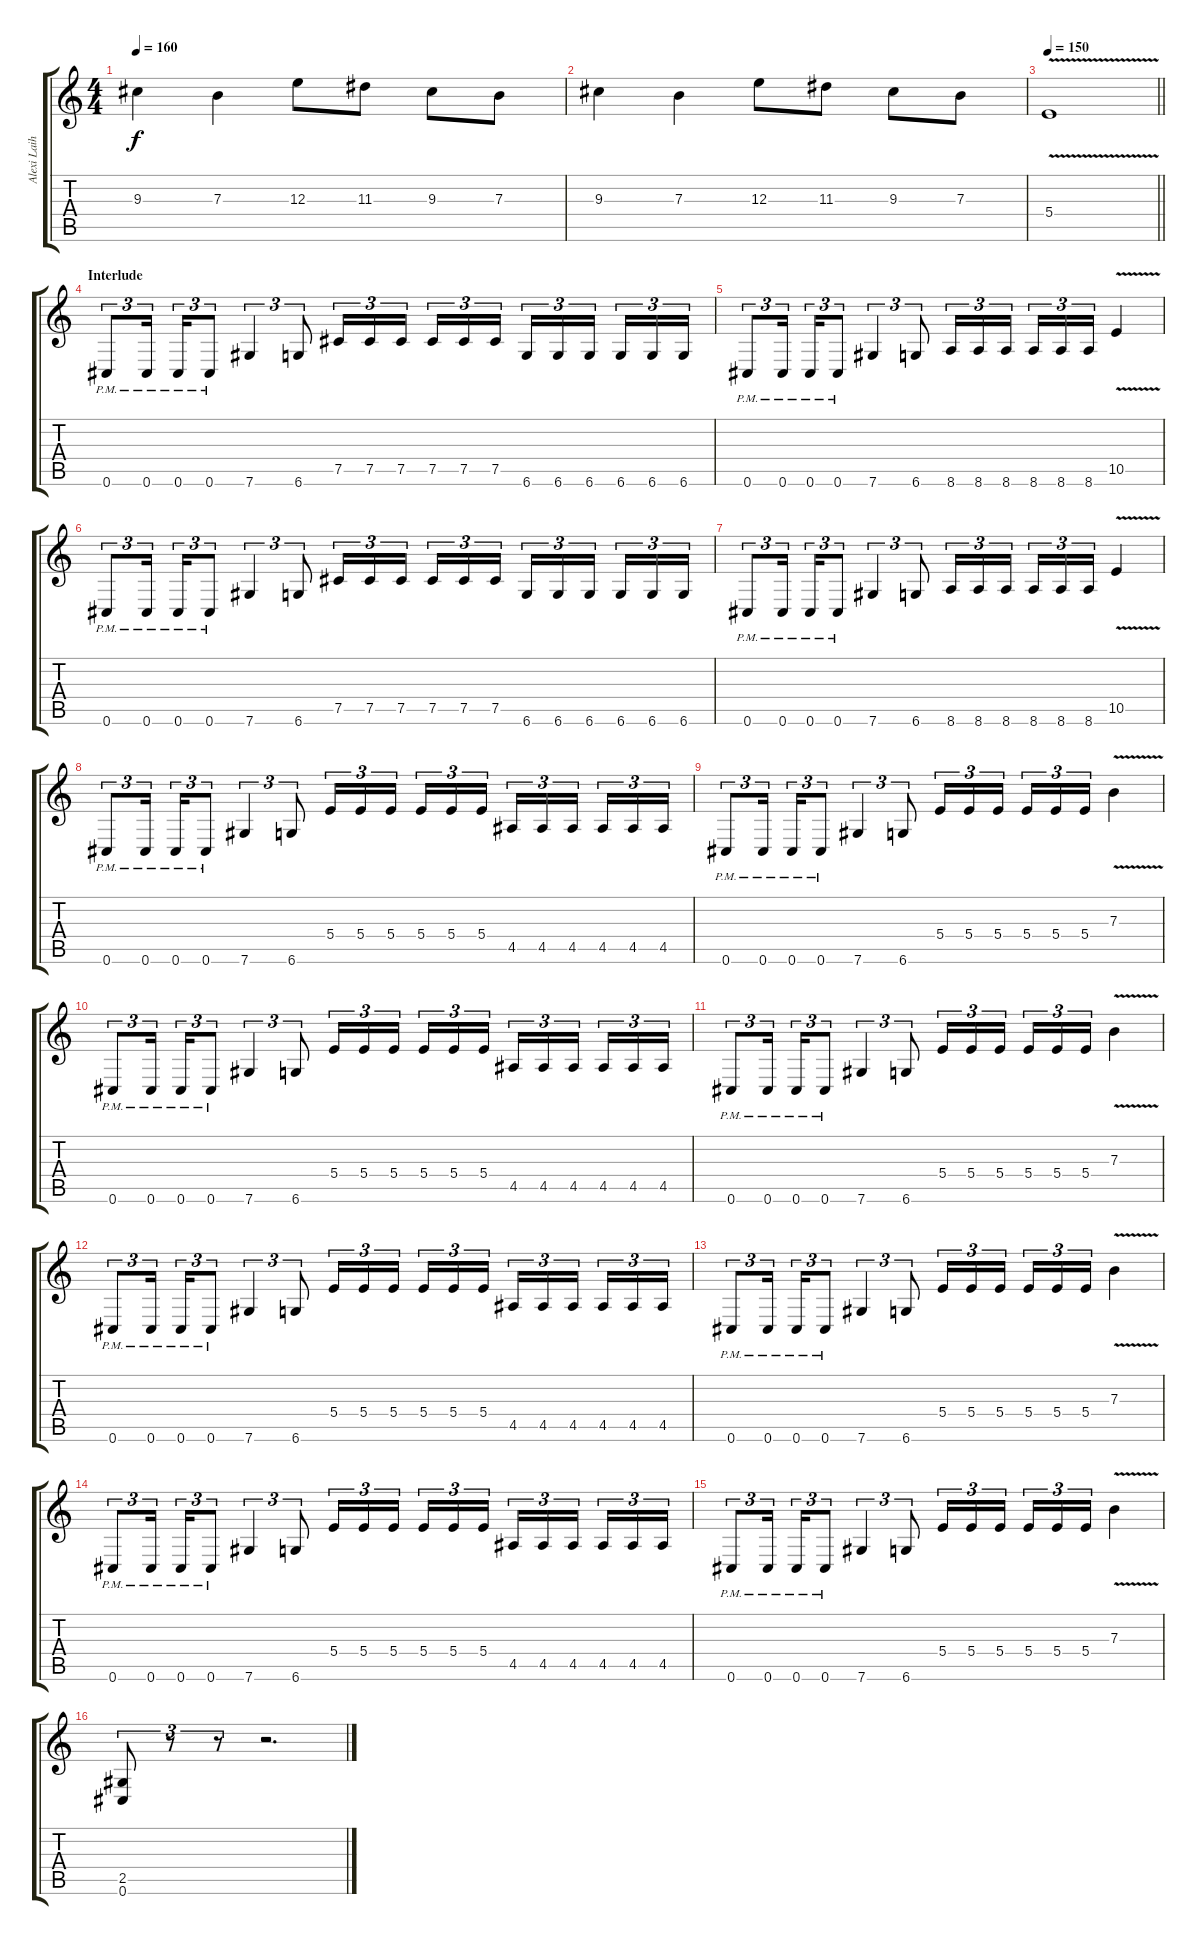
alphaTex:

\track ("Alexi Laiho" "Alexi Laih") {instrument distortionguitar}
\staff {score tabs}
\tuning (Db4 Ab3 E3 B2 Gb2 Db2) {hide}
\ts (4 4)
\tempo 160
\clef g2
\ks c
9.3.4{dy f} 7.3.4 12.3.8 11.3.8 9.3.8 7.3.8 |
9.3.4 7.3.4 12.3.8 11.3.8 9.3.8 7.3.8 |
\tempo 150
\barLineRight lightlight
5.4{v}.1 |
\section ("" "Interlude")
0.6{pm}.8{tu (3 2)} 0.6{pm}.16{tu (3 2) beam splitsecondary} 0.6{pm}.16{tu (3 2)} 0.6{pm}.8{tu (3 2)} 7.6.4{tu (3 2)} 6.6.8{tu (3 2)} 7.5.16{tu (3 2)} 7.5.16{tu (3 2)} 7.5.16{tu (3 2) beam splitsecondary} 7.5.16{tu (3 2)} 7.5.16{tu (3 2)} 7.5.16{tu (3 2)} 6.6.16{tu (3 2)} 6.6.16{tu (3 2)} 6.6.16{tu (3 2) beam splitsecondary} 6.6.16{tu (3 2)} 6.6.16{tu (3 2)} 6.6.16{tu (3 2)} |
0.6{pm}.8{tu (3 2)} 0.6{pm}.16{tu (3 2) beam splitsecondary} 0.6{pm}.16{tu (3 2)} 0.6{pm}.8{tu (3 2)} 7.6.4{tu (3 2)} 6.6.8{tu (3 2)} 8.6.16{tu (3 2)} 8.6.16{tu (3 2)} 8.6.16{tu (3 2) beam splitsecondary} 8.6.16{tu (3 2)} 8.6.16{tu (3 2)} 8.6.16{tu (3 2)} 10.5{v}.4 |
0.6{pm}.8{tu (3 2)} 0.6{pm}.16{tu (3 2) beam splitsecondary} 0.6{pm}.16{tu (3 2)} 0.6{pm}.8{tu (3 2)} 7.6.4{tu (3 2)} 6.6.8{tu (3 2)} 7.5.16{tu (3 2)} 7.5.16{tu (3 2)} 7.5.16{tu (3 2) beam splitsecondary} 7.5.16{tu (3 2)} 7.5.16{tu (3 2)} 7.5.16{tu (3 2)} 6.6.16{tu (3 2)} 6.6.16{tu (3 2)} 6.6.16{tu (3 2) beam splitsecondary} 6.6.16{tu (3 2)} 6.6.16{tu (3 2)} 6.6.16{tu (3 2)} |
0.6{pm}.8{tu (3 2)} 0.6{pm}.16{tu (3 2) beam splitsecondary} 0.6{pm}.16{tu (3 2)} 0.6{pm}.8{tu (3 2)} 7.6.4{tu (3 2)} 6.6.8{tu (3 2)} 8.6.16{tu (3 2)} 8.6.16{tu (3 2)} 8.6.16{tu (3 2) beam splitsecondary} 8.6.16{tu (3 2)} 8.6.16{tu (3 2)} 8.6.16{tu (3 2)} 10.5{v}.4 |
0.6{pm}.8{tu (3 2)} 0.6{pm}.16{tu (3 2) beam splitsecondary} 0.6{pm}.16{tu (3 2)} 0.6{pm}.8{tu (3 2)} 7.6.4{tu (3 2)} 6.6.8{tu (3 2)} 5.4.16{tu (3 2)} 5.4.16{tu (3 2)} 5.4.16{tu (3 2) beam splitsecondary} 5.4.16{tu (3 2)} 5.4.16{tu (3 2)} 5.4.16{tu (3 2)} 4.5.16{tu (3 2)} 4.5.16{tu (3 2)} 4.5.16{tu (3 2) beam splitsecondary} 4.5.16{tu (3 2)} 4.5.16{tu (3 2)} 4.5.16{tu (3 2)} |
0.6{pm}.8{tu (3 2)} 0.6{pm}.16{tu (3 2) beam splitsecondary} 0.6{pm}.16{tu (3 2)} 0.6{pm}.8{tu (3 2)} 7.6.4{tu (3 2)} 6.6.8{tu (3 2)} 5.4.16{tu (3 2)} 5.4.16{tu (3 2)} 5.4.16{tu (3 2) beam splitsecondary} 5.4.16{tu (3 2)} 5.4.16{tu (3 2)} 5.4.16{tu (3 2)} 7.3{v}.4 |
0.6{pm}.8{tu (3 2)} 0.6{pm}.16{tu (3 2) beam splitsecondary} 0.6{pm}.16{tu (3 2)} 0.6{pm}.8{tu (3 2)} 7.6.4{tu (3 2)} 6.6.8{tu (3 2)} 5.4.16{tu (3 2)} 5.4.16{tu (3 2)} 5.4.16{tu (3 2) beam splitsecondary} 5.4.16{tu (3 2)} 5.4.16{tu (3 2)} 5.4.16{tu (3 2)} 4.5.16{tu (3 2)} 4.5.16{tu (3 2)} 4.5.16{tu (3 2) beam splitsecondary} 4.5.16{tu (3 2)} 4.5.16{tu (3 2)} 4.5.16{tu (3 2)} |
0.6{pm}.8{tu (3 2)} 0.6{pm}.16{tu (3 2) beam splitsecondary} 0.6{pm}.16{tu (3 2)} 0.6{pm}.8{tu (3 2)} 7.6.4{tu (3 2)} 6.6.8{tu (3 2)} 5.4.16{tu (3 2)} 5.4.16{tu (3 2)} 5.4.16{tu (3 2) beam splitsecondary} 5.4.16{tu (3 2)} 5.4.16{tu (3 2)} 5.4.16{tu (3 2)} 7.3{v}.4 |
0.6{pm}.8{tu (3 2)} 0.6{pm}.16{tu (3 2) beam splitsecondary} 0.6{pm}.16{tu (3 2)} 0.6{pm}.8{tu (3 2)} 7.6.4{tu (3 2)} 6.6.8{tu (3 2)} 5.4.16{tu (3 2)} 5.4.16{tu (3 2)} 5.4.16{tu (3 2) beam splitsecondary} 5.4.16{tu (3 2)} 5.4.16{tu (3 2)} 5.4.16{tu (3 2)} 4.5.16{tu (3 2)} 4.5.16{tu (3 2)} 4.5.16{tu (3 2) beam splitsecondary} 4.5.16{tu (3 2)} 4.5.16{tu (3 2)} 4.5.16{tu (3 2)} |
0.6{pm}.8{tu (3 2)} 0.6{pm}.16{tu (3 2) beam splitsecondary} 0.6{pm}.16{tu (3 2)} 0.6{pm}.8{tu (3 2)} 7.6.4{tu (3 2)} 6.6.8{tu (3 2)} 5.4.16{tu (3 2)} 5.4.16{tu (3 2)} 5.4.16{tu (3 2) beam splitsecondary} 5.4.16{tu (3 2)} 5.4.16{tu (3 2)} 5.4.16{tu (3 2)} 7.3{v}.4 |
0.6{pm}.8{tu (3 2)} 0.6{pm}.16{tu (3 2) beam splitsecondary} 0.6{pm}.16{tu (3 2)} 0.6{pm}.8{tu (3 2)} 7.6.4{tu (3 2)} 6.6.8{tu (3 2)} 5.4.16{tu (3 2)} 5.4.16{tu (3 2)} 5.4.16{tu (3 2) beam splitsecondary} 5.4.16{tu (3 2)} 5.4.16{tu (3 2)} 5.4.16{tu (3 2)} 4.5.16{tu (3 2)} 4.5.16{tu (3 2)} 4.5.16{tu (3 2) beam splitsecondary} 4.5.16{tu (3 2)} 4.5.16{tu (3 2)} 4.5.16{tu (3 2)} |
0.6{pm}.8{tu (3 2)} 0.6{pm}.16{tu (3 2) beam splitsecondary} 0.6{pm}.16{tu (3 2)} 0.6{pm}.8{tu (3 2)} 7.6.4{tu (3 2)} 6.6.8{tu (3 2)} 5.4.16{tu (3 2)} 5.4.16{tu (3 2)} 5.4.16{tu (3 2) beam splitsecondary} 5.4.16{tu (3 2)} 5.4.16{tu (3 2)} 5.4.16{tu (3 2)} 7.3{v}.4 |
(2.5 0.6).8{tu (3 2)} r.8{tu (3 2)} r.8{tu (3 2)} r.2{d}
